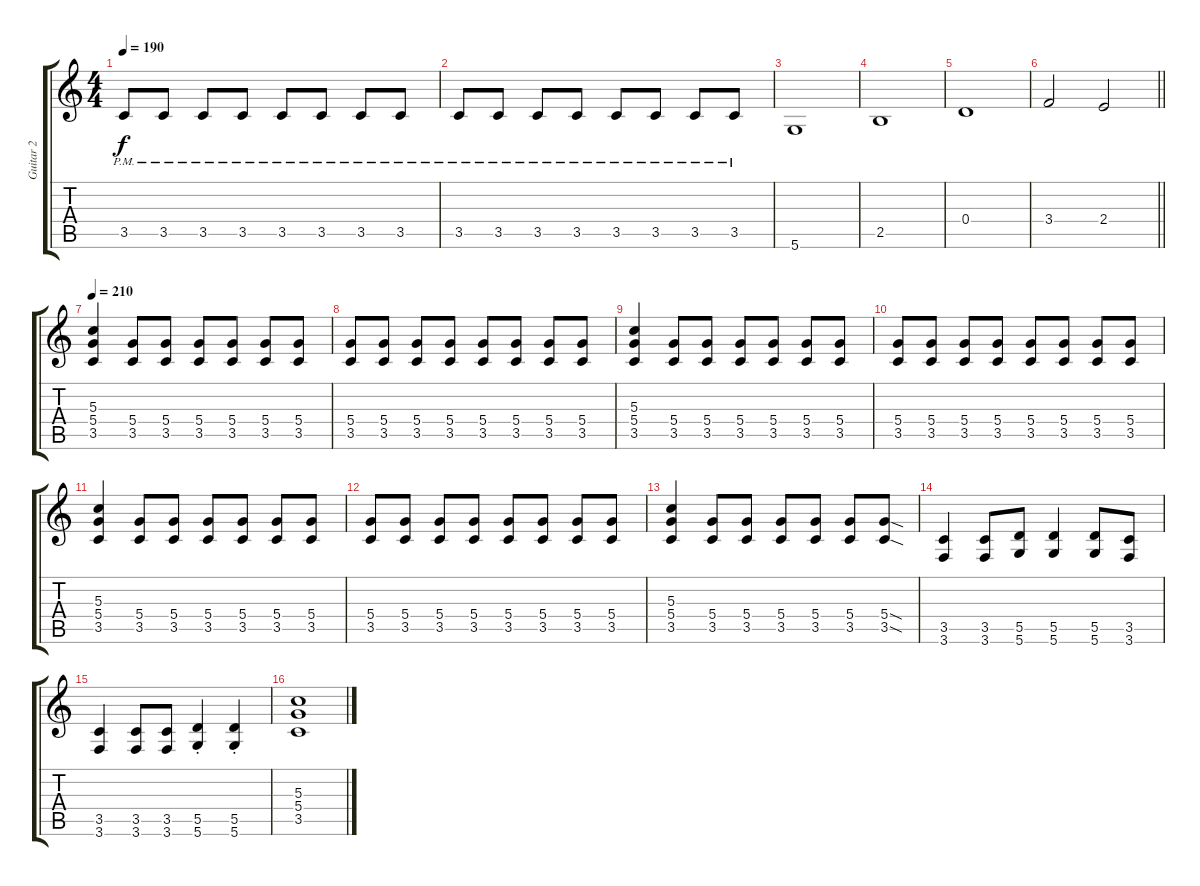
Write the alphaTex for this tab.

\track ("Guitar 2" "Guitar 2") {instrument distortionguitar}
\staff {score tabs}
\tuning (E4 B3 G3 D3 A2 D2) {hide}
\ts (4 4)
\tempo 190
\clef g2
\ks c
3.5{pm}.8{dy f} 3.5{pm}.8 3.5{pm}.8 3.5{pm}.8 3.5{pm}.8 3.5{pm}.8 3.5{pm}.8 3.5{pm}.8 |
3.5{pm}.8 3.5{pm}.8 3.5{pm}.8 3.5{pm}.8 3.5{pm}.8 3.5{pm}.8 3.5{pm}.8 3.5{pm}.8 |
5.6.1 |
2.5.1 |
0.4.1 |
\barLineRight lightlight
3.4.2 2.4.2 |
\tempo 210
(5.3 5.4 3.5).4 (5.4 3.5).8 (5.4 3.5).8 (5.4 3.5).8 (5.4 3.5).8 (5.4 3.5).8 (5.4 3.5).8 |
(5.4 3.5).8 (5.4 3.5).8 (5.4 3.5).8 (5.4 3.5).8 (5.4 3.5).8 (5.4 3.5).8 (5.4 3.5).8 (5.4 3.5).8 |
(5.3 5.4 3.5).4 (5.4 3.5).8 (5.4 3.5).8 (5.4 3.5).8 (5.4 3.5).8 (5.4 3.5).8 (5.4 3.5).8 |
(5.4 3.5).8 (5.4 3.5).8 (5.4 3.5).8 (5.4 3.5).8 (5.4 3.5).8 (5.4 3.5).8 (5.4 3.5).8 (5.4 3.5).8 |
(5.3 5.4 3.5).4 (5.4 3.5).8 (5.4 3.5).8 (5.4 3.5).8 (5.4 3.5).8 (5.4 3.5).8 (5.4 3.5).8 |
(5.4 3.5).8 (5.4 3.5).8 (5.4 3.5).8 (5.4 3.5).8 (5.4 3.5).8 (5.4 3.5).8 (5.4 3.5).8 (5.4 3.5).8 |
(5.3 5.4 3.5).4 (5.4 3.5).8 (5.4 3.5).8 (5.4 3.5).8 (5.4 3.5).8 (5.4 3.5).8 (5.4{sod} 3.5{sod}).8 |
(3.5 3.6).4 (3.5 3.6).8 (5.5 5.6).8 (5.5 5.6).4 (5.5 5.6).8 (3.5 3.6).8 |
(3.5 3.6).4 (3.5 3.6).8 (3.5 3.6).8 (5.5{st} 5.6{st}).4 (5.5{st} 5.6{st}).4 |
(5.3 5.4 3.5).1
